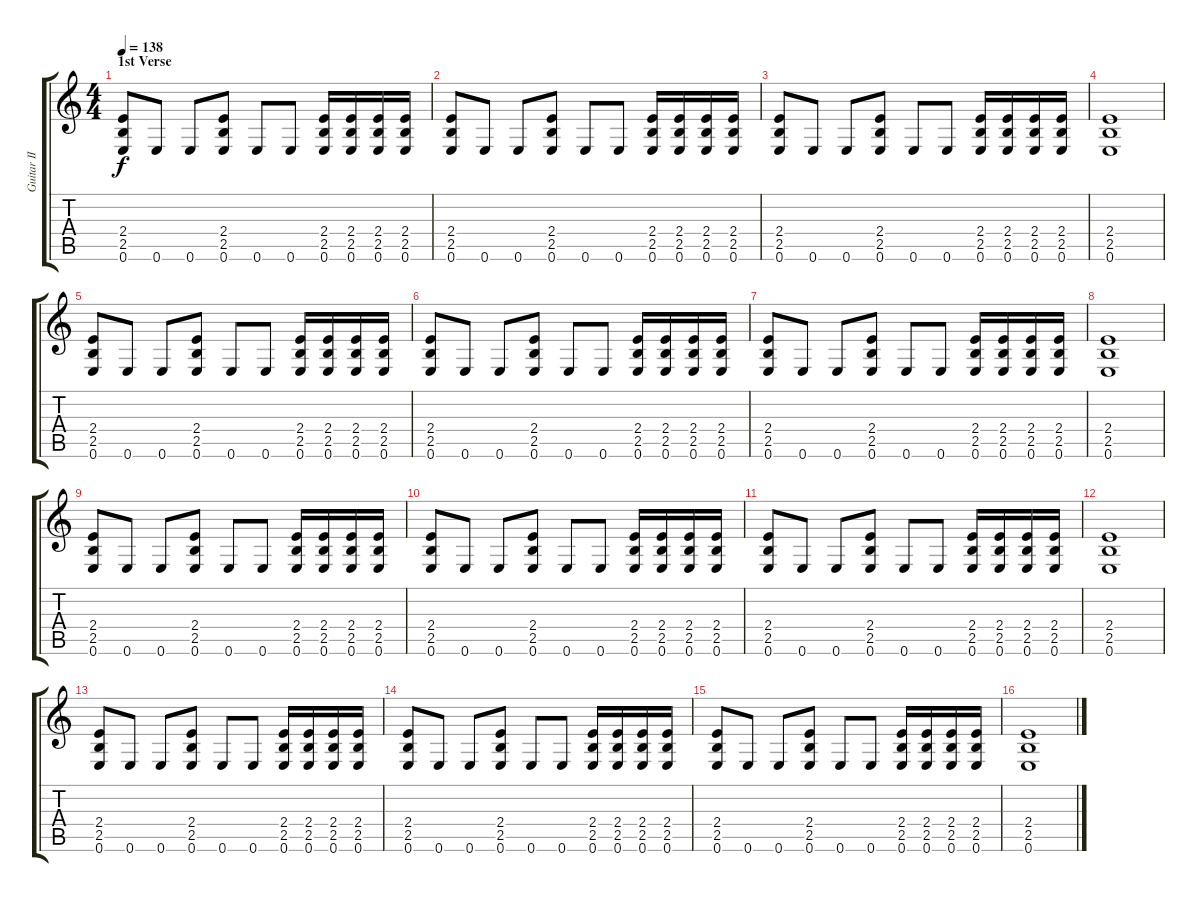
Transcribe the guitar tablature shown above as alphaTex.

\track ("Guitar II" "Guitar II") {instrument distortionguitar}
\staff {score tabs}
\tuning (E4 B3 G3 D3 A2 E2) {hide}
\ts (4 4)
\section ("" "1st Verse")
\tempo 138
\clef g2
\ks c
(2.4 2.5 0.6).8{dy f} 0.6.8 0.6.8 (2.4 2.5 0.6).8 0.6.8 0.6.8 (2.4 2.5 0.6).16 (2.4 2.5 0.6).16 (2.4 2.5 0.6).16 (2.4 2.5 0.6).16 |
(2.4 2.5 0.6).8 0.6.8 0.6.8 (2.4 2.5 0.6).8 0.6.8 0.6.8 (2.4 2.5 0.6).16 (2.4 2.5 0.6).16 (2.4 2.5 0.6).16 (2.4 2.5 0.6).16 |
(2.4 2.5 0.6).8 0.6.8 0.6.8 (2.4 2.5 0.6).8 0.6.8 0.6.8 (2.4 2.5 0.6).16 (2.4 2.5 0.6).16 (2.4 2.5 0.6).16 (2.4 2.5 0.6).16 |
(2.4 2.5 0.6).1 |
(2.4 2.5 0.6).8 0.6.8 0.6.8 (2.4 2.5 0.6).8 0.6.8 0.6.8 (2.4 2.5 0.6).16 (2.4 2.5 0.6).16 (2.4 2.5 0.6).16 (2.4 2.5 0.6).16 |
(2.4 2.5 0.6).8 0.6.8 0.6.8 (2.4 2.5 0.6).8 0.6.8 0.6.8 (2.4 2.5 0.6).16 (2.4 2.5 0.6).16 (2.4 2.5 0.6).16 (2.4 2.5 0.6).16 |
(2.4 2.5 0.6).8 0.6.8 0.6.8 (2.4 2.5 0.6).8 0.6.8 0.6.8 (2.4 2.5 0.6).16 (2.4 2.5 0.6).16 (2.4 2.5 0.6).16 (2.4 2.5 0.6).16 |
(2.4 2.5 0.6).1 |
(2.4 2.5 0.6).8 0.6.8 0.6.8 (2.4 2.5 0.6).8 0.6.8 0.6.8 (2.4 2.5 0.6).16 (2.4 2.5 0.6).16 (2.4 2.5 0.6).16 (2.4 2.5 0.6).16 |
(2.4 2.5 0.6).8 0.6.8 0.6.8 (2.4 2.5 0.6).8 0.6.8 0.6.8 (2.4 2.5 0.6).16 (2.4 2.5 0.6).16 (2.4 2.5 0.6).16 (2.4 2.5 0.6).16 |
(2.4 2.5 0.6).8 0.6.8 0.6.8 (2.4 2.5 0.6).8 0.6.8 0.6.8 (2.4 2.5 0.6).16 (2.4 2.5 0.6).16 (2.4 2.5 0.6).16 (2.4 2.5 0.6).16 |
(2.4 2.5 0.6).1 |
(2.4 2.5 0.6).8 0.6.8 0.6.8 (2.4 2.5 0.6).8 0.6.8 0.6.8 (2.4 2.5 0.6).16 (2.4 2.5 0.6).16 (2.4 2.5 0.6).16 (2.4 2.5 0.6).16 |
(2.4 2.5 0.6).8 0.6.8 0.6.8 (2.4 2.5 0.6).8 0.6.8 0.6.8 (2.4 2.5 0.6).16 (2.4 2.5 0.6).16 (2.4 2.5 0.6).16 (2.4 2.5 0.6).16 |
(2.4 2.5 0.6).8 0.6.8 0.6.8 (2.4 2.5 0.6).8 0.6.8 0.6.8 (2.4 2.5 0.6).16 (2.4 2.5 0.6).16 (2.4 2.5 0.6).16 (2.4 2.5 0.6).16 |
(2.4 2.5 0.6).1
